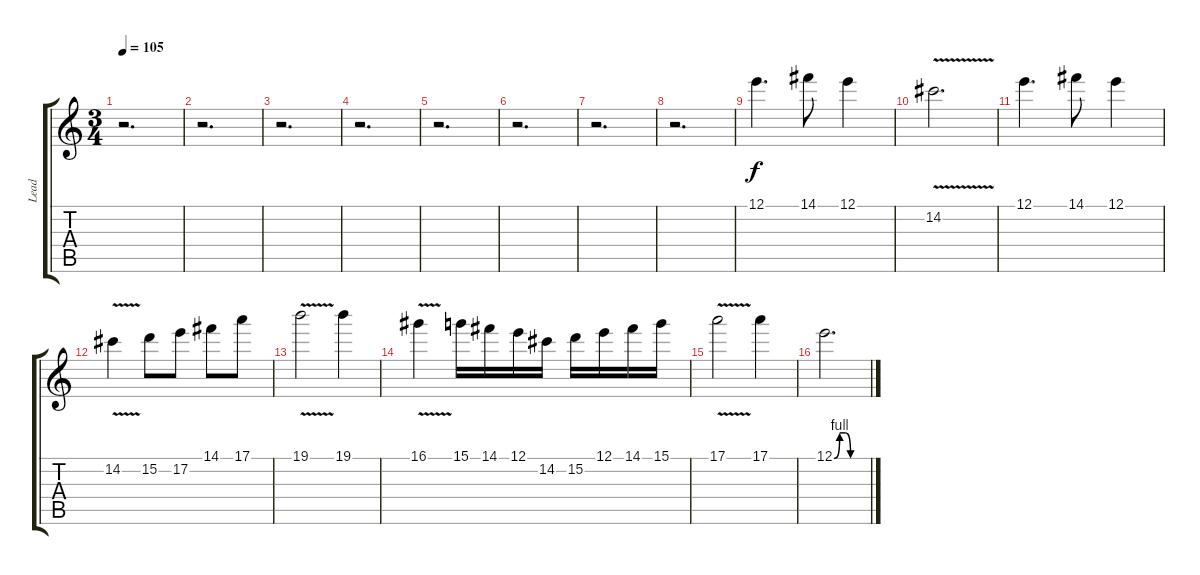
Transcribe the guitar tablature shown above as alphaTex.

\track ("Lead" "Lead") {instrument distortionguitar}
\staff {score tabs}
\tuning (E4 B3 G3 D3 A2 E2) {hide}
\ts (3 4)
\tempo 105
\clef g2
\ks c
r.2{d dy f} |
r.2{d} |
r.2{d} |
r.2{d} |
r.2{d} |
r.2{d} |
r.2{d} |
r.2{d} |
12.1.4{d} 14.1.8 12.1.4 |
14.2{v}.2{d} |
12.1.4{d} 14.1.8 12.1.4 |
14.2{v}.4 15.2.8 17.2.8 14.1.8 17.1.8 |
19.1{v}.2 19.1.4 |
16.1{v}.4 15.1.16 14.1.16 12.1.16 14.2.16 15.2.16 12.1.16 14.1.16 15.1.16 |
17.1{v}.2 17.1.4 |
12.1{be (custom 0 0 10 4 20 4 30 0 60 0)}.2{d}
